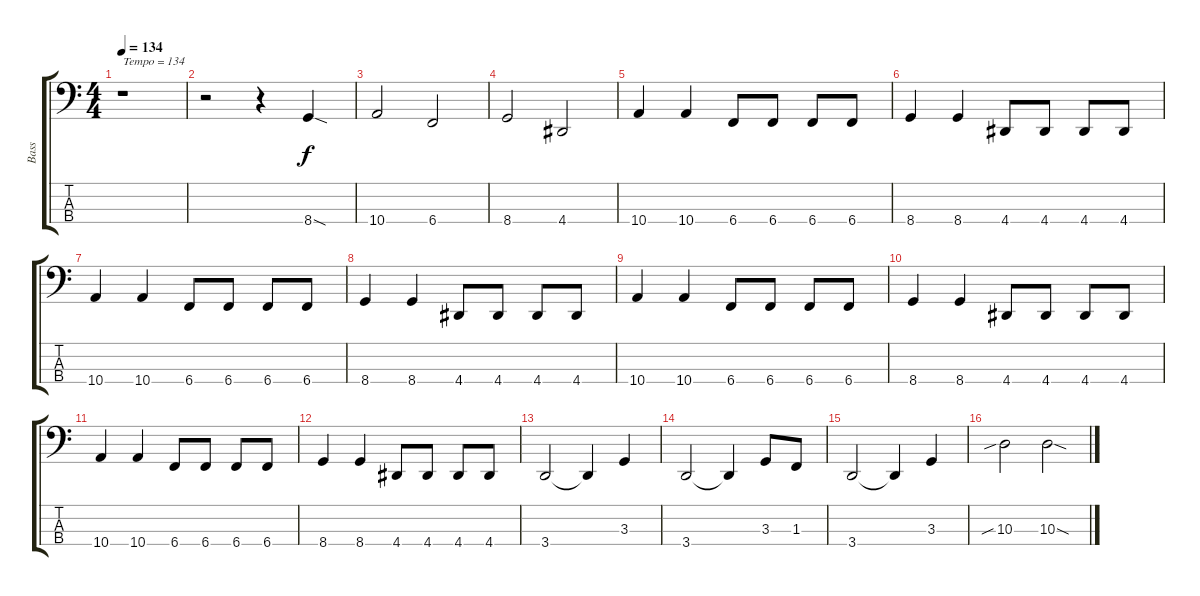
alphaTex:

\track ("Bass" "Bass") {instrument electricbassfinger}
\staff {score tabs}
\tuning (D2 A1 E1 B0) {hide}
\ts (4 4)
\tempo 134
\clef f4
\ks c
r.1{txt "Tempo = 134" dy f instrument electricbassfinger} |
r.2 r.4 8.4{sod}.4 |
10.4.2 6.4.2 |
8.4.2 4.4.2 |
10.4.4 10.4.4 6.4.8 6.4.8 6.4.8 6.4.8 |
8.4.4 8.4.4 4.4.8 4.4.8 4.4.8 4.4.8 |
10.4.4 10.4.4 6.4.8 6.4.8 6.4.8 6.4.8 |
8.4.4 8.4.4 4.4.8 4.4.8 4.4.8 4.4.8 |
10.4.4 10.4.4 6.4.8 6.4.8 6.4.8 6.4.8 |
8.4.4 8.4.4 4.4.8 4.4.8 4.4.8 4.4.8 |
10.4.4 10.4.4 6.4.8 6.4.8 6.4.8 6.4.8 |
8.4.4 8.4.4 4.4.8 4.4.8 4.4.8 4.4.8 |
3.4.2 3.4{t}.4 3.3.4 |
3.4.2 3.4{t}.4 3.3.8 1.3.8 |
3.4.2 3.4{t}.4 3.3.4 |
10.3{sib}.2 10.3{sod}.2
